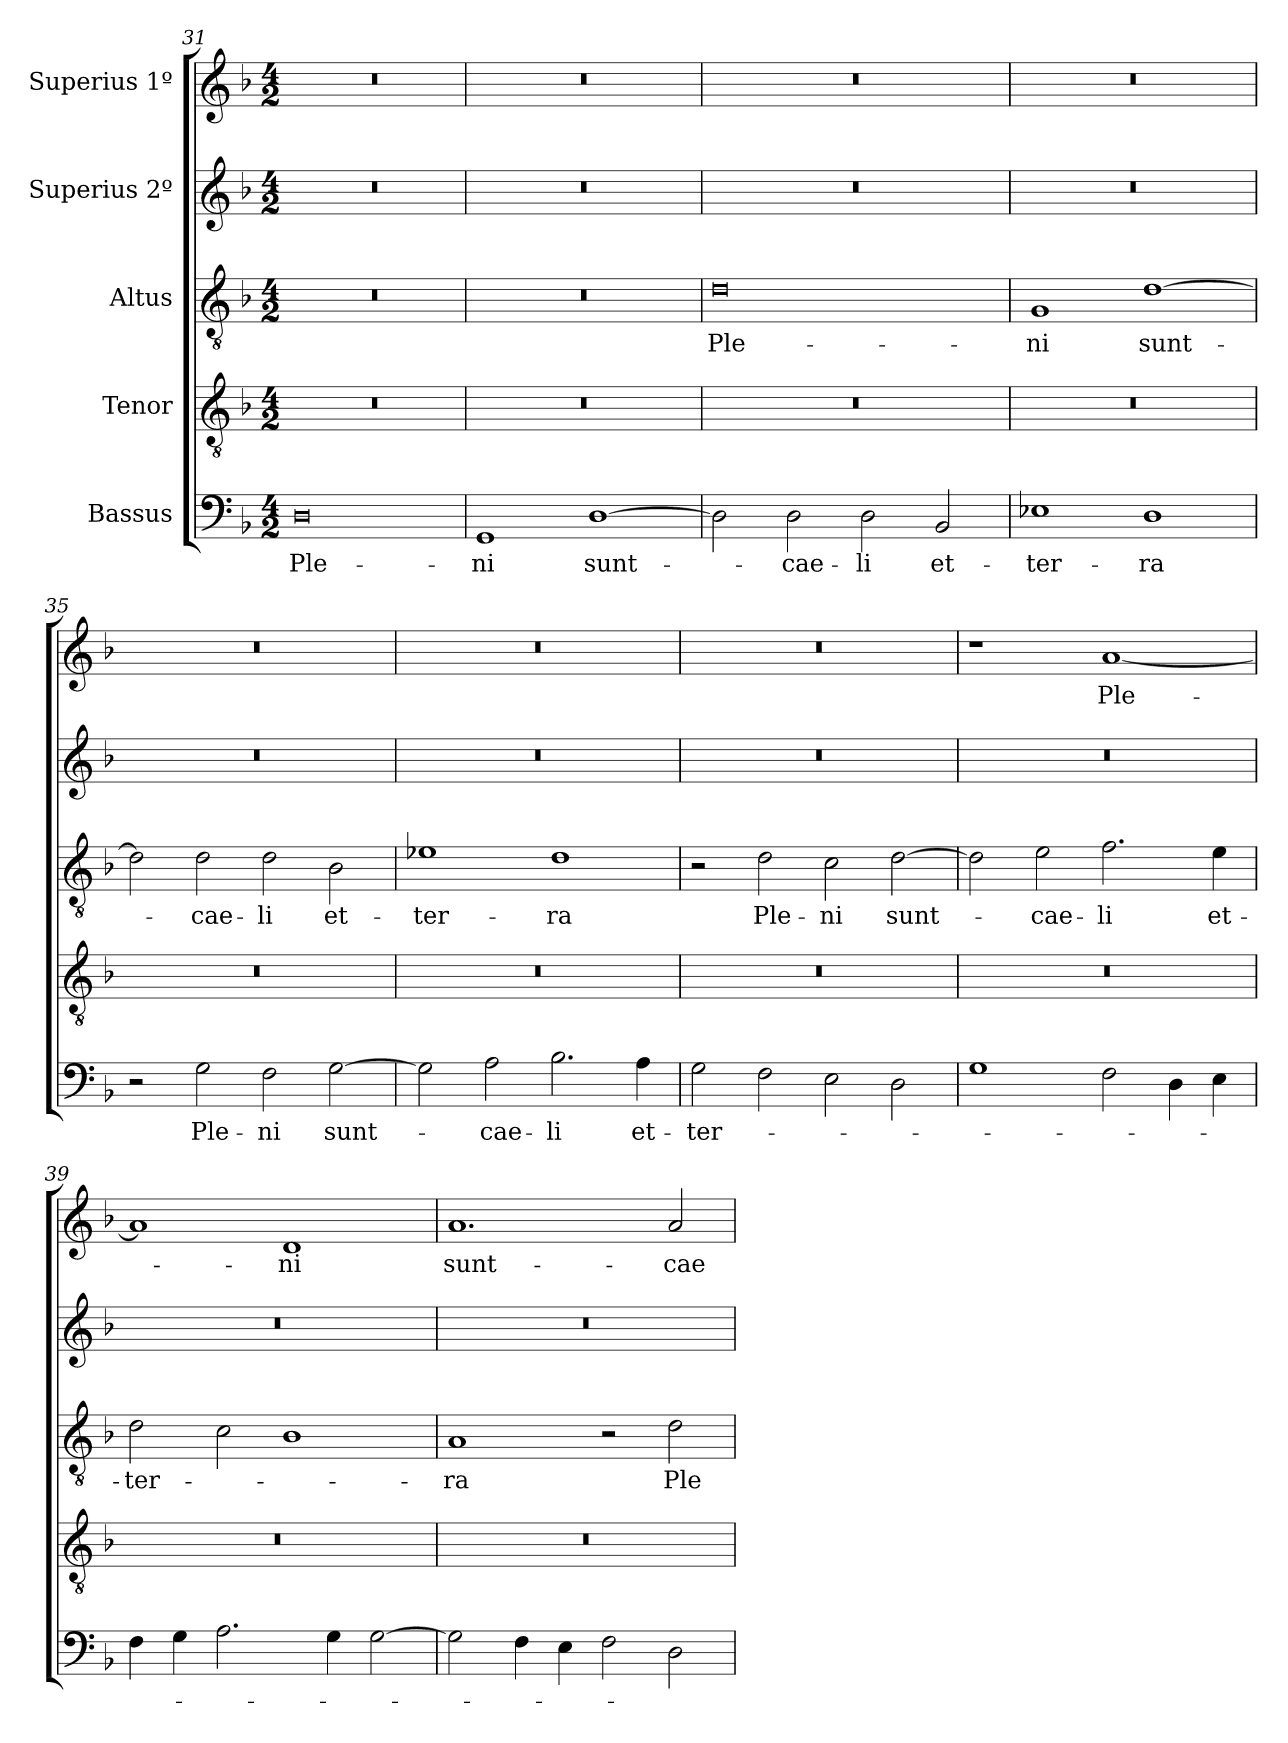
**kern	**text	**kern	**kern	**text	**kern	**kern	**text
*part5	*part5	*part4	*part3	*part3	*part2	*part1	*part1
*staff5	*staff5	*staff4	*staff3	*staff3	*staff2	*staff1	*staff1
*I"Bassus	*	*I"Tenor	*I"Altus	*	*I"Superius 2º	*I"Superius 1º	*
*clefF4	*	*clefGv2	*clefGv2	*	*clefG2	*clefG2	*
*k[b-]	*	*k[b-]	*k[b-]	*	*k[b-]	*k[b-]	*
*M4/2	*	*M4/2	*M4/2	*	*M4/2	*M4/2	*
=31	=31	=31	=31	=31	=31	=31	=31
0D\	Ple-	0r	0r	.	0r	0r	.
=32	=32	=32	=32	=32	=32	=32	=32
1GG/	-ni	0r	0r	.	0r	0r	.
[1D\	sunt-	.	.	.	.	.	.
=33	=33	=33	=33	=33	=33	=33	=33
2D\]	.	0r	0d\	Ple-	0r	0r	.
2D\	cae-	.	.	.	.	.	.
2D\	-li	.	.	.	.	.	.
2BB-/	et-	.	.	.	.	.	.
=34	=34	=34	=34	=34	=34	=34	=34
1E-X\	ter-	0r	1G/	-ni	0r	0r	.
1D\	-ra	.	[1d\	sunt-	.	.	.
=35	=35	=35	=35	=35	=35	=35	=35
2r	.	0r	2d\]	.	0r	0r	.
2G\	Ple-	.	2d\	cae-	.	.	.
2F\	-ni	.	2d\	-li	.	.	.
[2G\	sunt-	.	2B-\	et-	.	.	.
=36	=36	=36	=36	=36	=36	=36	=36
2G\]	.	0r	1e-X\	ter-	0r	0r	.
2A\	cae-	.	.	.	.	.	.
2.B-\	-li	.	1d\	-ra	.	.	.
4A\	et-	.	.	.	.	.	.
=37	=37	=37	=37	=37	=37	=37	=37
2G\	ter-	0r	2r	.	0r	0r	.
2F\	.	.	2d\	Ple-	.	.	.
2E\	.	.	2c\	-ni	.	.	.
2D\	.	.	[2d\	sunt-	.	.	.
=38	=38	=38	=38	=38	=38	=38	=38
1G\	.	0r	2d\]	.	0r	1r	.
.	.	.	2e\	cae-	.	.	.
2F\	.	.	2.f\	-li	.	[1a/	Ple-
4D\	.	.	.	.	.	.	.
4E\	.	.	4e\	et-	.	.	.
=39	=39	=39	=39	=39	=39	=39	=39
4F\	.	0r	2d\	ter-	0r	1a/]	.
4G\	.	.	.	.	.	.	.
2.A\	.	.	2c\	.	.	.	.
.	.	.	1B-\	.	.	1d/	-ni
4G\	.	.	.	.	.	.	.
[2G\	.	.	.	.	.	.	.
=40	=40	=40	=40	=40	=40	=40	=40
2G\]	.	0r	1A/	-ra	0r	1.a/	sunt-
4F\	.	.	.	.	.	.	.
4E\	.	.	.	.	.	.	.
2F\	.	.	2r	.	.	.	.
2D\	.	.	2d\	Ple-	.	2a/	cae-
=	=	=	=	=	=	=	=
*-	*-	*-	*-	*-	*-	*-	*-
